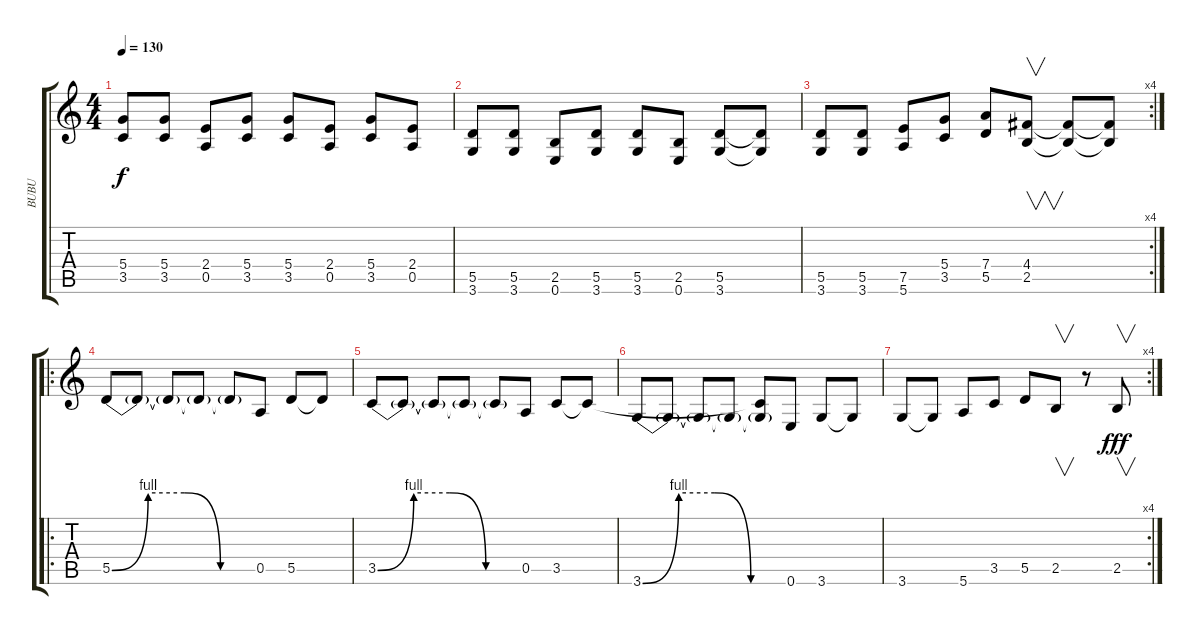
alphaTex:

\track ("BUBU" "BUBU") {instrument overdrivenguitar}
\staff {score tabs}
\tuning (E4 B3 G3 D3 A2 E2) {hide}
\ts (4 4)
\tempo 130
\clef g2
\ks c
(5.4 3.5).8{dy f} (5.4 3.5).8 (2.4 0.5).8 (5.4 3.5).8 (5.4 3.5).8 (2.4 0.5).8 (5.4 3.5).8 (2.4 0.5).8 |
(5.5 3.6).8 (5.5 3.6).8 (2.5 0.6).8 (5.5 3.6).8 (5.5 3.6).8 (2.5 0.6).8 (5.5 3.6).8 (5.5{t} 3.6{t}).8 |
\rc 4
(5.5 3.6).8 (5.5 3.6).8 (7.5 5.6).8 (5.4 3.5).8 (7.4 5.5).8 (4.4 2.5).8{v} (4.4{t} 2.5{t}).8 (4.4{t} 2.5{t}).8 |
\ro
5.5{be (custom 0 0 15 4 30 4 45 0 60 0)}.8{volume 16 balance 8 instrument distortionguitar} 5.5{t}.8 5.5{t}.8 5.5{t}.8 5.5{t}.8 0.5.8 5.5.8 5.5{t}.8 |
3.5{be (custom 0 0 15 4 30 4 45 0 60 0)}.8 3.5{t}.8 3.5{t}.8 3.5{t}.8 3.5{t}.8 0.5.8 3.5.8 3.5{t}.8 |
3.6{be (custom 0 0 15 4 30 4 45 0 60 0)}.8 3.6{t}.8 3.6{t}.8 3.6{t}.8 (3.5{t} 3.6{t}).8 0.6.8 3.6.8 3.6{t}.8 |
\rc 4
3.6.8 3.6{t}.8 5.6.8 3.5.8 5.5.8 2.5.8{v} r.8 2.5.8{v dy fff}
